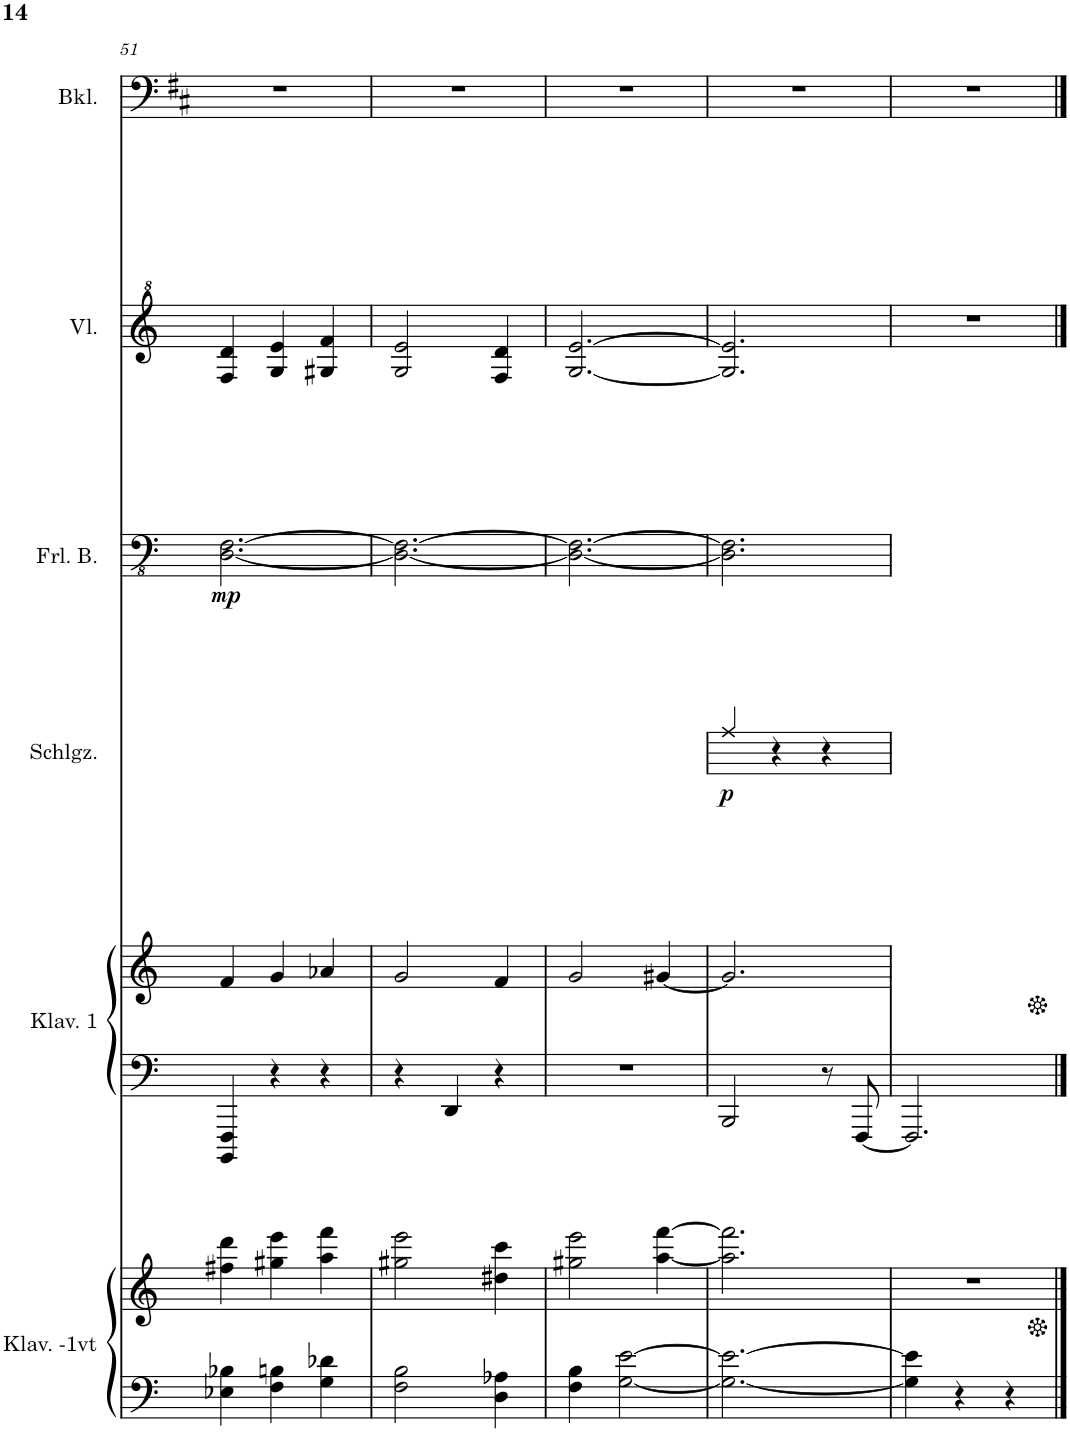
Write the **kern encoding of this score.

**kern	**kern	**kern	**kern	**kern	**dynam	**kern	**dynam	**kern	**kern
*part6	*part6	*part5	*part5	*part4	*part4	*part3	*part3	*part2	*part1
*staff8	*staff7	*staff6	*staff5	*staff4	*staff4	*staff3	*staff3	*staff2	*staff1
*I"Kl. -1 Viertelton	*	*I"Klavier 1	*	*I"Schlagzeug	*	*I"Fretless Bass	*	*I"Violine	*I"Klarinette in B
*	*	*I'Klav. 1	*	*I'Schlgz.	*	*I'Frl. B.	*	*I'Vl.	*
!!LO:PB:g=z
*clefF4	*clefG2	*clefF4	*clefG2	*clefX	*	*clefFv4	*	*clefG^2	*clefF4
*	*	*	*	*	*	*	*	*	*Trd1c2
*k[]	*k[]	*k[]	*k[]	*k[]	*	*k[]	*	*k[]	*k[f#c#]
*M3/4	*M3/4	*M3/4	*M3/4	*M3/4	*	*M3/4	*	*M3/4	*M3/4
=51	=51	=51	=51	=51	=51	=51	=51	=51	=51
!	!	!	!	!	!	!	!LO:DY:b	!	!
4En\ 4Bn\	4ffn\ 4dddn\	4BBBB/ 4FFF/	4f/	2.r	.	[2.DD\ [2.FF\	mp	4f/ 4dd/	2.r
4Fn\ 4Bn\	4ggn\ 4eeen\	4r	4g/	.	.	.	.	4g/ 4ee/	.
4Gn\ 4dn\	4aan\ 4fffn\	4r	4a-X/	.	.	.	.	4g#X/ 4ff/	.
=52	=52	=52	=52	=52	=52	=52	=52	=52	=52
2Fn\ 2Bn\	2ggn\ 2eeen\	4r	2g/	2.r	.	2.DD\_ 2.FF\_	.	2g/ 2ee/	2.r
.	.	4DD/	.	.	.	.	.	.	.
4Dn\ 4An\	4ddn\ 4cccn\	4r	4f/	.	.	.	.	4f/ 4dd/	.
=53	=53	=53	=53	=53	=53	=53	=53	=53	=53
4Fn\ 4Bn\	2ggn\ 2eeen\	2.r	2g/	2.r	.	2.DD\_ 2.FF\_	.	[2.g/ [2.ee/	2.r
[2Gn\ [2en\	.	.	.	.	.	.	.	.	.
.	[4aan\ [4fffn\	.	[4g#X/	.	.	.	.	.	.
=54	=54	=54	=54	=54	=54	=54	=54	=54	=54
!	!	!	!	!	!LO:DY:b	!	!	!	!
2.Gn\_ 2.en\_	2.aan\] 2.fffn\]	2BBB/	2.g#/]	4Rff/	p	2.DD\] 2.FF\]	.	2.g/] 2.ee/]	2.r
.	.	.	.	4r	.	.	.	.	.
.	.	8r	.	4r	.	.	.	.	.
.	.	[8FFF/	.	.	.	.	.	.	.
=55	=55	=55	=55	=55	=55	=55	=55	=55	=55
4Gn\] 4en\]	2.r	2.FFF/]	2.r	2.r	.	2.r	.	2.r	2.r
4r	.	.	.	.	.	.	.	.	.
4r	.	.	.	.	.	.	.	.	.
==	==	==	==	==	==	==	==	==	==
*-	*-	*-	*-	*-	*-	*-	*-	*-	*-
